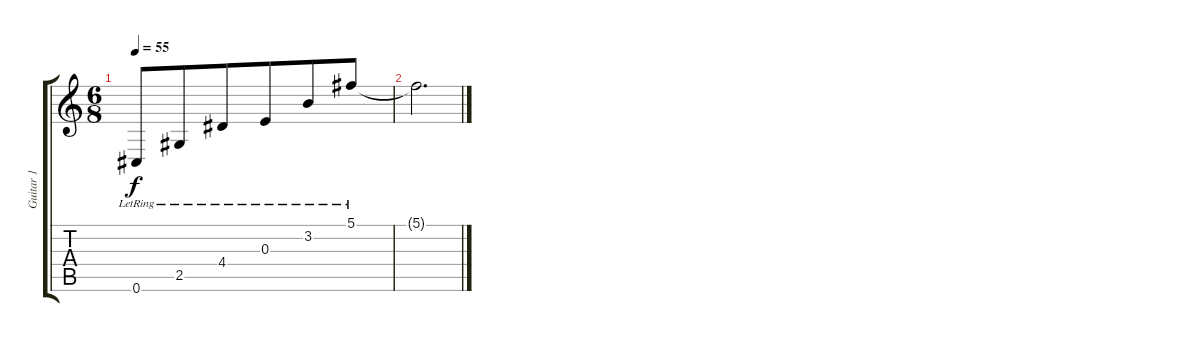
\track ("Guitar 1" "Guitar 1") {instrument acousticguitarsteel}
\staff {score tabs}
\tuning (Db4 Ab3 E3 B2 Gb2 Db2) {hide}
\ts (6 8)
\tempo 55
\clef g2
\ks c
0.6{lr}.8{dy f} 2.5{lr}.8 4.4{lr}.8{beam merge} 0.3{lr}.8 3.2{lr}.8{beam merge} 5.1{lr}.8 |
5.1{t}.2{d}
